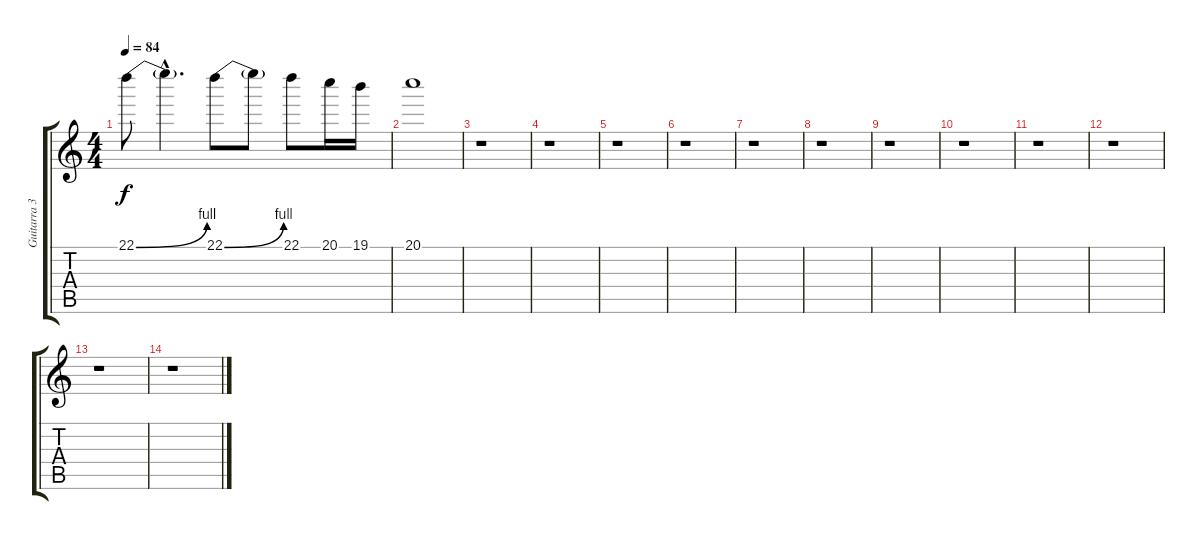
\track ("Guitarra 3" "Guitarra 3") {instrument distortionguitar}
\staff {score tabs}
\tuning (E4 B3 G3 D3 A2 E2) {hide}
\ts (4 4)
\tempo 84
\clef g2
\ks c
22.1{be (bend 0 0 60 4)}.8{dy f} 22.1{hac t}.4{d} 22.1{be (bend 0 0 60 4)}.8 22.1{t}.8 22.1.8 20.1.16 19.1.16 |
20.1.1 |
r.1 |
r.1 |
r.1 |
r.1 |
r.1 |
r.1 |
r.1 |
r.1 |
r.1 |
r.1 |
r.1 |
r.1
